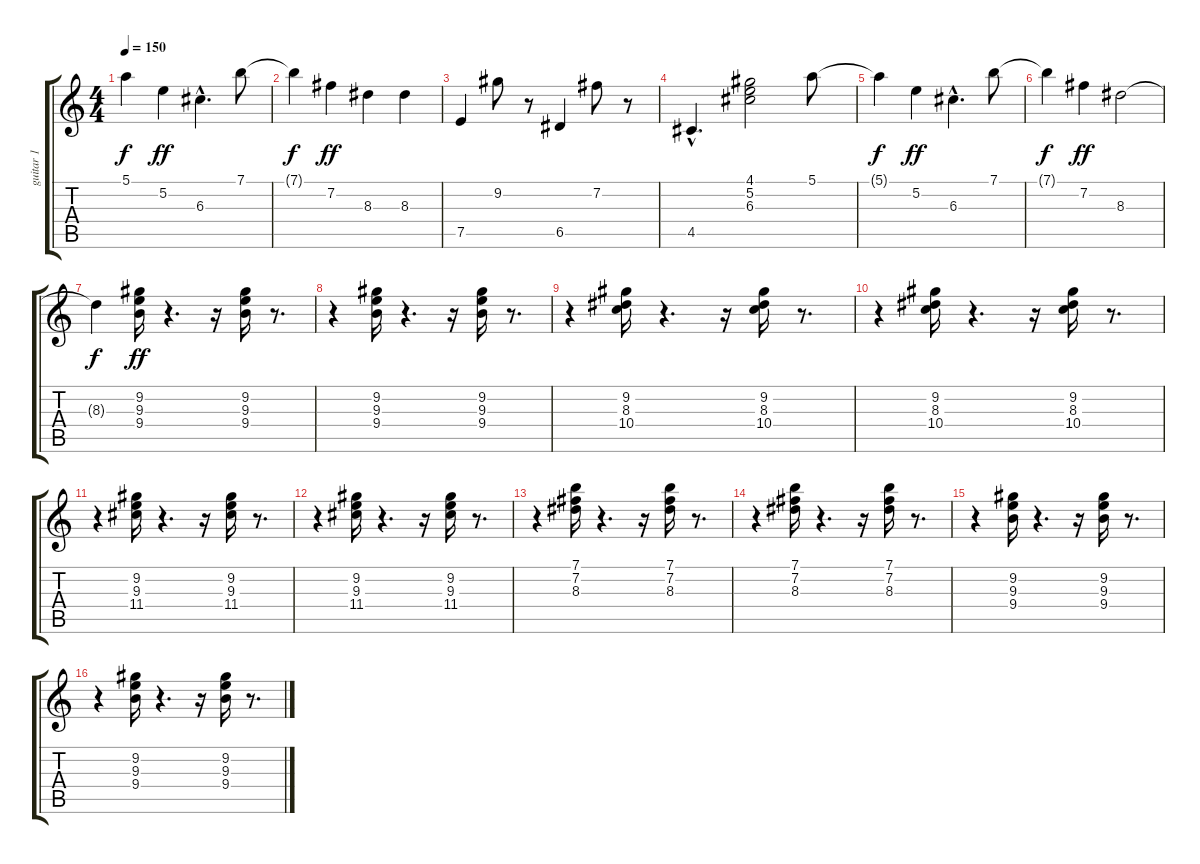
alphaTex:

\track ("guitar 1" "guitar 1") {instrument electricguitarjazz}
\staff {score tabs}
\tuning (E4 B3 G3 D3 A2 E2) {hide}
\ts (4 4)
\tempo 150
\clef g2
\ks c
5.1{t}.4{dy f} 5.2.4{dy ff} 6.3{hac}.4{d} 7.1.8 |
7.1{t}.4{dy f} 7.2.4{dy ff} 8.3.4 8.3.4 |
7.5.4 9.2.8 r.8 6.5.4 7.2.8 r.8 |
4.5{hac}.4{d} (4.1 5.2 6.3).2 5.1.8 |
5.1{t}.4{dy f} 5.2.4{dy ff} 6.3{hac}.4{d} 7.1.8 |
7.1{t}.4{dy f} 7.2.4{dy ff} 8.3.2 |
8.3{t}.4{dy f} (9.2 9.3 9.4).16{dy ff} r.4{d} r.16 (9.2 9.3 9.4).16 r.8{d} |
r.4 (9.2 9.3 9.4).16 r.4{d} r.16 (9.2 9.3 9.4).16 r.8{d} |
r.4 (9.2 8.3 10.4).16 r.4{d} r.16 (9.2 8.3 10.4).16 r.8{d} |
r.4 (9.2 8.3 10.4).16 r.4{d} r.16 (9.2 8.3 10.4).16 r.8{d} |
r.4 (9.2 9.3 11.4).16 r.4{d} r.16 (9.2 9.3 11.4).16 r.8{d} |
r.4 (9.2 9.3 11.4).16 r.4{d} r.16 (9.2 9.3 11.4).16 r.8{d} |
r.4 (7.1 7.2 8.3).16 r.4{d} r.16 (7.1 7.2 8.3).16 r.8{d} |
r.4 (7.1 7.2 8.3).16 r.4{d} r.16 (7.1 7.2 8.3).16 r.8{d} |
r.4 (9.2 9.3 9.4).16 r.4{d} r.16 (9.2 9.3 9.4).16 r.8{d} |
r.4 (9.2 9.3 9.4).16 r.4{d} r.16 (9.2 9.3 9.4).16 r.8{d}
